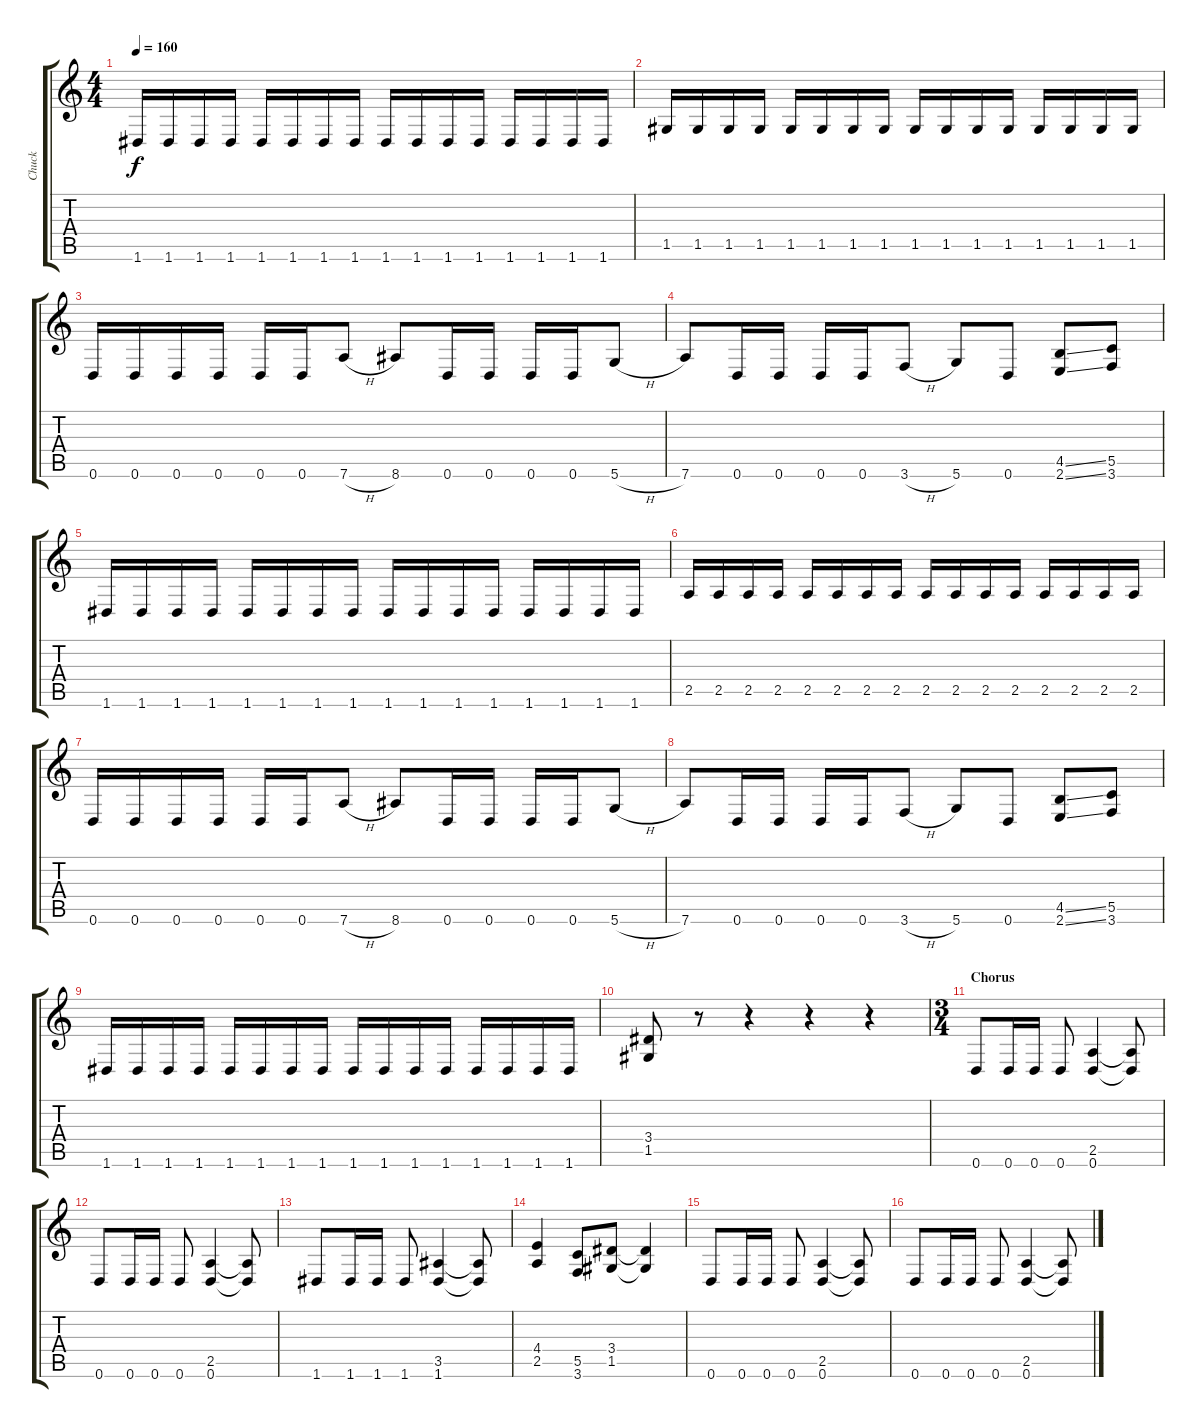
\track ("Chuck" "Chuck") {instrument distortionguitar}
\staff {score tabs}
\tuning (D4 A3 F3 C3 G2 D2) {hide}
\ts (4 4)
\tempo 160
\clef g2
\ks c
1.6.16{dy f} 1.6.16 1.6.16 1.6.16 1.6.16 1.6.16 1.6.16 1.6.16 1.6.16 1.6.16 1.6.16 1.6.16 1.6.16 1.6.16 1.6.16 1.6.16 |
1.5.16 1.5.16 1.5.16 1.5.16 1.5.16 1.5.16 1.5.16 1.5.16 1.5.16 1.5.16 1.5.16 1.5.16 1.5.16 1.5.16 1.5.16 1.5.16 |
0.6.16 0.6.16 0.6.16 0.6.16 0.6.16 0.6.16 7.6{h}.8 8.6.8 0.6.16 0.6.16 0.6.16 0.6.16 5.6{h}.8 |
7.6.8 0.6.16 0.6.16 0.6.16 0.6.16 3.6{h}.8 5.6.8 0.6.8 (4.5{ss} 2.6{ss}).8 (5.5 3.6).8 |
1.6.16 1.6.16 1.6.16 1.6.16 1.6.16 1.6.16 1.6.16 1.6.16 1.6.16 1.6.16 1.6.16 1.6.16 1.6.16 1.6.16 1.6.16 1.6.16 |
2.5.16 2.5.16 2.5.16 2.5.16 2.5.16 2.5.16 2.5.16 2.5.16 2.5.16 2.5.16 2.5.16 2.5.16 2.5.16 2.5.16 2.5.16 2.5.16 |
0.6.16 0.6.16 0.6.16 0.6.16 0.6.16 0.6.16 7.6{h}.8 8.6.8 0.6.16 0.6.16 0.6.16 0.6.16 5.6{h}.8 |
7.6.8 0.6.16 0.6.16 0.6.16 0.6.16 3.6{h}.8 5.6.8 0.6.8 (4.5{ss} 2.6{ss}).8 (5.5 3.6).8 |
1.6.16 1.6.16 1.6.16 1.6.16 1.6.16 1.6.16 1.6.16 1.6.16 1.6.16 1.6.16 1.6.16 1.6.16 1.6.16 1.6.16 1.6.16 1.6.16 |
(3.4 1.5).8 r.8 r.4 r.4 r.4 |
\ts (3 4)
\section ("" "Chorus")
0.6.8 0.6.16 0.6.16 0.6.8 (2.5 0.6).4 (2.5{t} 0.6{t}).8 |
0.6.8 0.6.16 0.6.16 0.6.8 (2.5 0.6).4 (2.5{t} 0.6{t}).8 |
1.6.8 1.6.16 1.6.16 1.6.8 (3.5 1.6).4 (3.5{t} 1.6{t}).8 |
(4.4 2.5).4 (5.5 3.6).8 (3.4 1.5).8 (3.4{t} 1.5{t}).4 |
0.6.8 0.6.16 0.6.16 0.6.8 (2.5 0.6).4 (2.5{t} 0.6{t}).8 |
0.6.8 0.6.16 0.6.16 0.6.8 (2.5 0.6).4 (2.5{t} 0.6{t}).8
